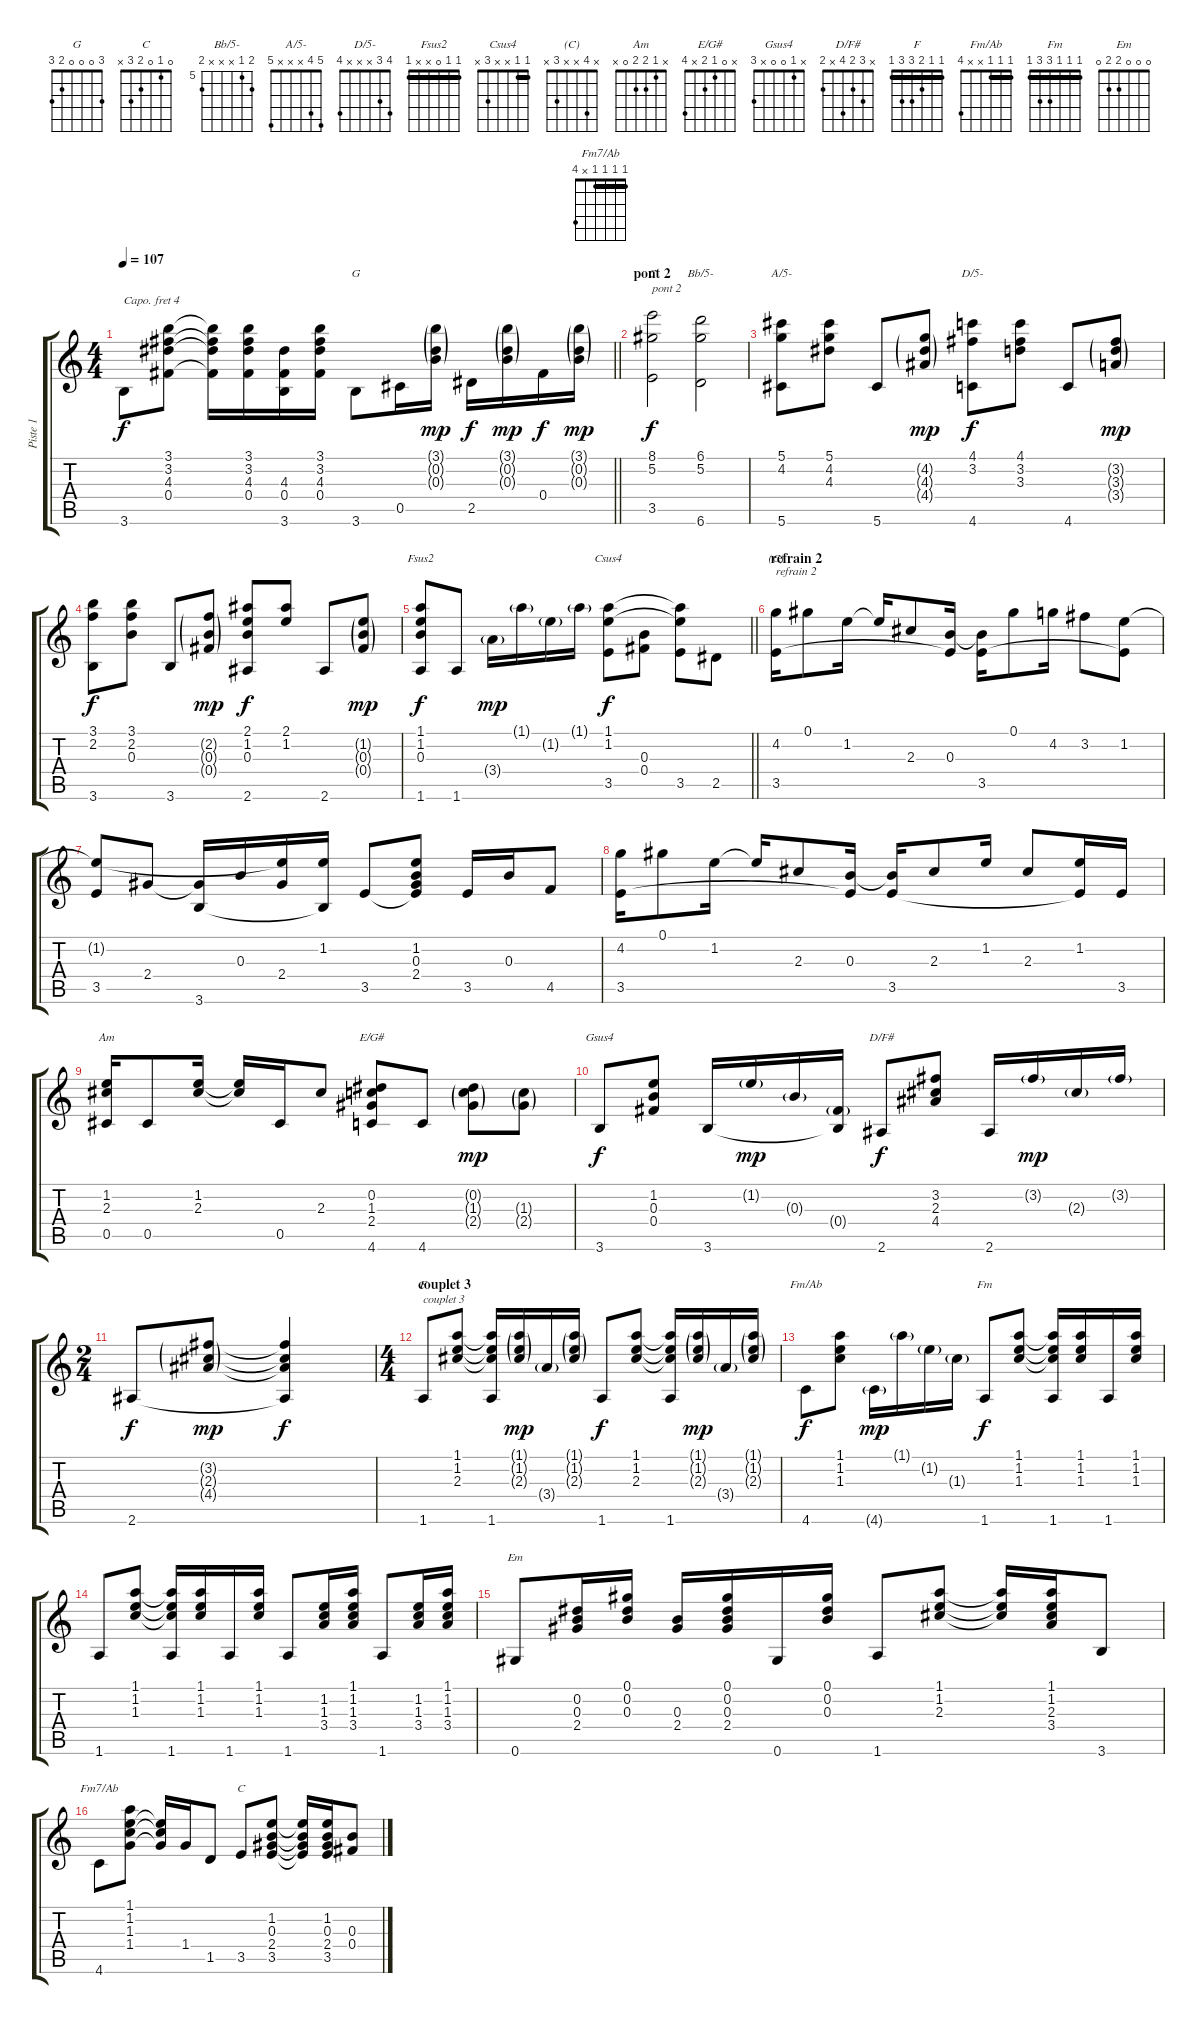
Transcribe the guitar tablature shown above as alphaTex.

\track ("Piste 1" "Piste 1") {instrument acousticguitarsteel}
\staff {score tabs}
\capo 4
\tuning (E4 B3 G3 D3 A2 E2) {hide}
\chord ("G" 3 0 0 0 2 3)
\chord ("C" x 5 x x 3 x) {firstfret 3}
\chord ("Bb/5-" 6 5 x x x 6) {firstfret 5}
\chord ("A/5-" 5 4 x x x 5)
\chord ("D/5-" 4 3 x x x 4)
\chord ("Fsus2" 1 1 0 x x 1) {barre 1}
\chord ("Csus4" 1 1 x x 3 x) {barre 1}
\chord ("(C)" x 4 x x 3 x)
\chord ("Am" x 1 2 2 0 x)
\chord ("E/G#" x 0 1 2 x 4)
\chord ("Gsus4" x 1 0 0 x 3)
\chord ("D/F#" x 3 2 4 x 2)
\chord ("F" 1 1 2 3 3 1) {barre 1}
\chord ("Fm/Ab" 1 1 1 x x 4) {barre 1}
\chord ("Fm" 1 1 1 3 3 1) {barre 1}
\chord ("Em" 0 0 0 2 2 0)
\chord ("Fm7/Ab" 1 1 1 1 x 4) {barre 1}
\chord ("C" 0 1 0 2 3 x)
\ts (4 4)
\tempo 107
\clef g2
\barLineRight lightlight
\ks c
3.6.8{dy f} (3.1 3.2 4.3 0.4).8 (3.1{t} 3.2{t} 4.3{t} 0.4{t}).16 (3.1 3.2 4.3 0.4).16 (4.3 0.4 3.6).16 (3.1 3.2 4.3 0.4).16 3.6.8{ch "G"} 0.5.16 (3.1{g} 0.2{g} 0.3{g}).16{dy mp} 2.5.16{dy f} (3.1{g} 0.2{g} 0.3{g}).16{dy mp} 0.4.16{dy f} (3.1{g} 0.2{g} 0.3{g}).16{dy mp} |
\section ("" "pont 2")
(8.1 5.2 3.5).2{ch "C" txt "pont 2" dy f} (6.1 5.2 6.6).2{ch "Bb/5-"} |
(5.1 4.2 5.6).8{ch "A/5-"} (5.1 4.2 4.3).8 5.6.8 (4.2{g} 4.3{g} 4.4{g}).8{dy mp} (4.1 3.2 4.6).8{ch "D/5-" dy f} (4.1 3.2 3.3).8 4.6.8 (3.2{g} 3.3{g} 3.4{g}).8{dy mp} |
(3.1 2.2 3.6).8{dy f} (3.1 2.2 0.3).8 3.6.8 (2.2{g} 0.3{g} 0.4{g}).8{dy mp} (2.1 1.2 0.3 2.6).8{dy f} (2.1 1.2).8 2.6.8 (1.2{g} 0.3{g} 0.4{g}).8{dy mp} |
\barLineRight lightlight
(1.1 1.2 0.3 1.6).8{ch "Fsus2" dy f} 1.6.8 3.4{g}.16{dy mp} 1.1{g}.16 1.2{g}.16 1.1{g}.16 (1.1 1.2 3.5).8{ch "Csus4" dy f} (0.3 0.4).8 (1.1{t} 1.2{t} 3.5).8 2.5.8 |
\section ("" "refrain 2")
(4.2 3.5).16{ch "(C)" txt "refrain 2"} 0.1.8 1.2.16 1.2{t}.16 2.3.8 (0.3 3.5{t}).16 (0.3{t} 3.5).16 0.1.8 4.2.16 3.2.8 (1.2 3.5{t}).8 |
(1.2{t} 3.5).8 2.4.8 (2.4{t} 3.6).16 0.3.16 (1.2{t} 2.4).16 (1.2 3.6{t}).16 3.5.8 (1.2 0.3 2.4 3.5{t}).8 3.5.16 0.3.16 4.5.8 |
(4.2 3.5).16 0.1.8 1.2.16 1.2{t}.16 2.3.8 (0.3 3.5{t}).16 (0.3{t} 3.5).16 2.3.8 1.2.16 2.3.8 (1.2 3.5{t}).16 3.5.16 |
(1.2 2.3 0.5).16{ch "Am"} 0.5.8 (1.2 2.3).16 (1.2{t} 2.3{t}).16 0.5.16 2.3.8 (0.2 1.3 2.4 4.6).8{ch "E/G#"} 4.6.8 (0.2{g} 1.3{g} 2.4{g}).8{dy mp} (1.3{g} 2.4{g}).8 |
3.6.8{ch "Gsus4" dy f} (1.2 0.3 0.4).8 3.6.16 1.2{g}.16{dy mp} 0.3{g}.16 (0.4{g} 3.6{t}).16 2.6.8{ch "D/F#" dy f} (3.2 2.3 4.4).8 2.6.16 3.2{g}.16{dy mp} 2.3{g}.16 3.2{g}.16 |
\ts (2 4)
2.6.8{dy f} (3.2{g} 2.3{g} 4.4{g}).8{dy mp} (3.2{t} 2.3{t} 4.4{t} 2.6{t}).4{dy f} |
\ts (4 4)
\section ("" "couplet 3")
1.6.8{ch "F" txt "couplet 3"} (1.1 1.2 2.3).8 (1.1{t} 1.2{t} 2.3{t} 1.6).16 (1.1{g} 1.2{g} 2.3{g}).16{dy mp} 3.4{g}.16 (1.1{g} 1.2{g} 2.3{g}).16 1.6.8{dy f} (1.1 1.2 2.3).8 (1.1{t} 1.2{t} 2.3{t} 1.6).16 (1.1{g} 1.2{g} 2.3{g}).16{dy mp} 3.4{g}.16 (1.1{g} 1.2{g} 2.3{g}).16 |
4.6.8{ch "Fm/Ab" dy f} (1.1 1.2 1.3).8 4.6{g}.16{dy mp} 1.1{g}.16 1.2{g}.16 1.3{g}.16 1.6.8{ch "Fm" dy f} (1.1 1.2 1.3).8 (1.1{t} 1.2{t} 1.3{t} 1.6).16 (1.1 1.2 1.3).16 1.6.16 (1.1 1.2 1.3).16 |
1.6.8 (1.1 1.2 1.3).8 (1.1{t} 1.2{t} 1.3{t} 1.6).16 (1.1 1.2 1.3).16 1.6.16 (1.1 1.2 1.3).16 1.6.8 (1.2 1.3 3.4).16 (1.1 1.2 1.3 3.4).16 1.6.8 (1.2 1.3 3.4).16 (1.1 1.2 1.3 3.4).16 |
0.6.8{ch "Em"} (0.2 0.3 2.4).16 (0.1 0.2 0.3).16 (0.3 2.4).16 (0.1 0.2 0.3 2.4).16 0.6.16 (0.1 0.2 0.3).16 1.6.8 (1.1 1.2 2.3).8 (1.1{t} 1.2{t} 2.3{t}).16 (1.1 1.2 2.3 3.4).16 3.6.8 |
4.6.8{ch "Fm7/Ab"} (1.1 1.2 1.3 1.4).8 (1.2{t} 1.3{t} 1.4{t}).16 1.4.16 1.5.8 3.5.8{ch "C"} (1.2 0.3 2.4 3.5).8 (1.2{t} 0.3{t} 2.4{t} 3.5{t}).16 (1.2 0.3 2.4 3.5).16 (0.3 0.4).8
